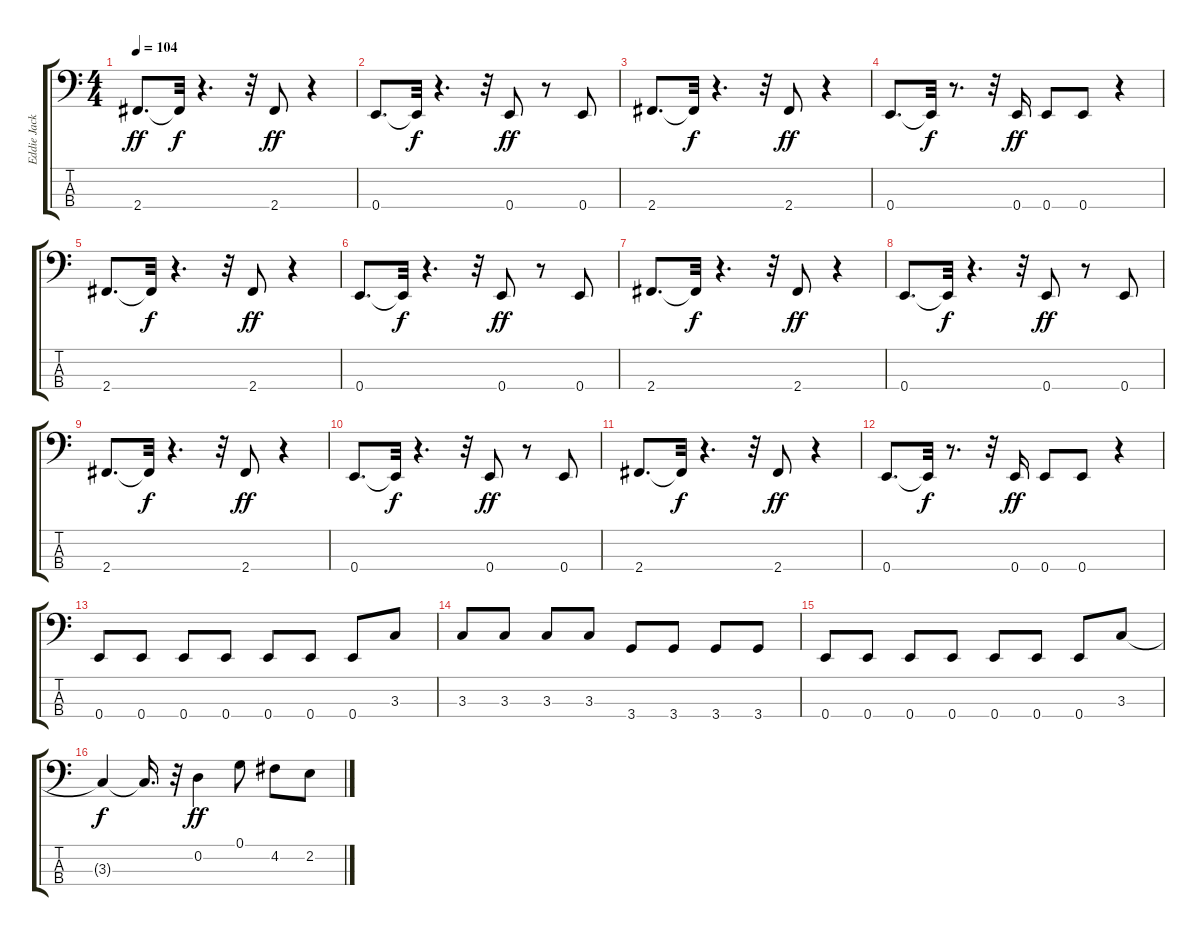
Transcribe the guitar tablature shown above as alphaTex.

\track ("Eddie Jackson" "Eddie Jack") {instrument electricbassfinger}
\staff {score tabs}
\tuning (G2 D2 A1 E1) {hide}
\ts (4 4)
\tempo 104
\clef f4
\ks c
2.4.8{d dy ff} 2.4{t}.32{dy f} r.4{d} r.32 2.4.8{dy ff} r.4 |
0.4.8{d} 0.4{t}.32{dy f} r.4{d} r.32 0.4.8{dy ff} r.8 0.4.8 |
2.4.8{d} 2.4{t}.32{dy f} r.4{d} r.32 2.4.8{dy ff} r.4 |
0.4.8{d} 0.4{t}.32{dy f} r.8{d} r.32 0.4.16{dy ff} 0.4.8 0.4.8 r.4 |
2.4.8{d} 2.4{t}.32{dy f} r.4{d} r.32 2.4.8{dy ff} r.4 |
0.4.8{d} 0.4{t}.32{dy f} r.4{d} r.32 0.4.8{dy ff} r.8 0.4.8 |
2.4.8{d} 2.4{t}.32{dy f} r.4{d} r.32 2.4.8{dy ff} r.4 |
0.4.8{d} 0.4{t}.32{dy f} r.4{d} r.32 0.4.8{dy ff} r.8 0.4.8 |
2.4.8{d} 2.4{t}.32{dy f} r.4{d} r.32 2.4.8{dy ff} r.4 |
0.4.8{d} 0.4{t}.32{dy f} r.4{d} r.32 0.4.8{dy ff} r.8 0.4.8 |
2.4.8{d} 2.4{t}.32{dy f} r.4{d} r.32 2.4.8{dy ff} r.4 |
0.4.8{d} 0.4{t}.32{dy f} r.8{d} r.32 0.4.16{dy ff} 0.4.8 0.4.8 r.4 |
0.4.8 0.4.8 0.4.8 0.4.8 0.4.8 0.4.8 0.4.8 3.3.8 |
3.3.8 3.3.8 3.3.8 3.3.8 3.4.8 3.4.8 3.4.8 3.4.8 |
0.4.8 0.4.8 0.4.8 0.4.8 0.4.8 0.4.8 0.4.8 3.3.8 |
3.3{t}.4{dy f} 3.3{t}.16{d} r.32 0.2.4{dy ff} 0.1.8 4.2.8 2.2.8
